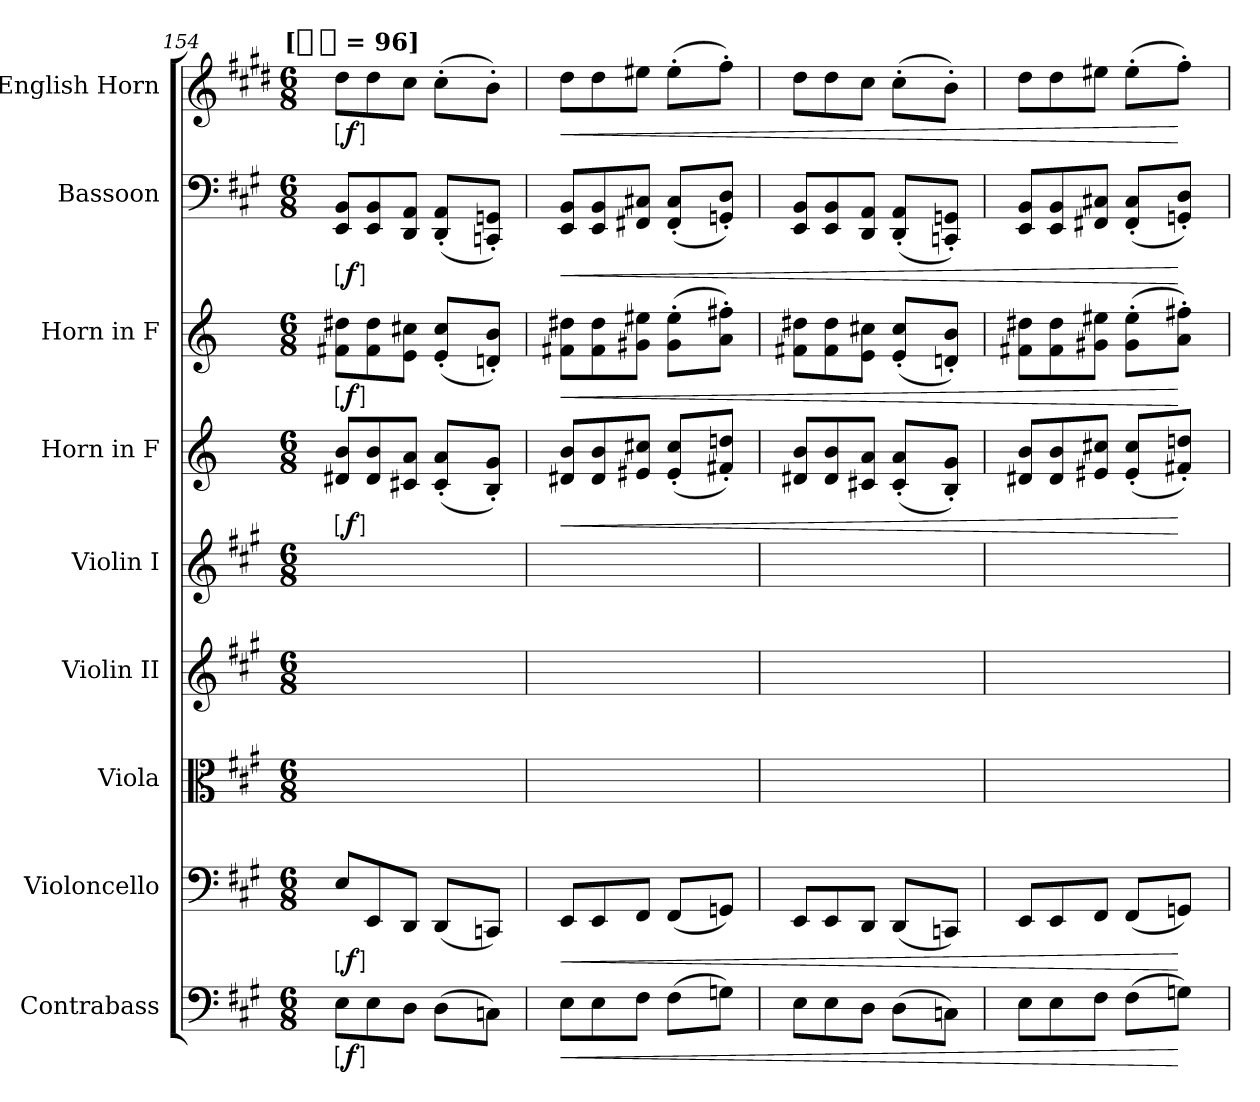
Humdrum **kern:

**kern	**dynam	**kern	**dynam	**kern	**kern	**kern	**kern	**dynam	**kern	**dynam	**kern	**dynam	**kern	**dynam
*part9	*part9	*part8	*part8	*part7	*part6	*part5	*part4	*part4	*part3	*part3	*part2	*part2	*part1	*part1
*staff9	*staff9	*staff8	*staff8	*staff7	*staff6	*staff5	*staff4	*staff4	*staff3	*staff3	*staff2	*staff2	*staff1	*staff1
*I"Contrabass	*	*I"Violoncello	*	*I"Viola	*I"Violin II	*I"Violin I	*I"Horn in F	*	*I"Horn in F	*	*I"Bassoon	*	*I"English Horn	*
*I'Cb.	*	*I'Vc.	*	*I'Vla.	*I'Vln. II	*I'Vln. I	*I'Hn.	*	*I'Hn.	*	*I'Bsn.	*	*I'Eng. Hn.	*
*clefF4	*	*clefF4	*	*clefC3	*clefG2	*clefG2	*clefG2	*	*clefG2	*	*clefF4	*	*clefG2	*
*ITrd7c12	*	*	*	*	*	*	*ITrd4c7	*	*ITrd4c7	*	*	*	*ITrd4c7	*
*k[f#c#g#]	*	*k[f#c#g#]	*	*k[f#c#g#]	*k[f#c#g#]	*k[f#c#g#]	*k[b-]	*	*k[b-]	*	*k[f#c#g#]	*	*k[f#c#g#]	*
*A:	*	*A:	*	*A:	*A:	*A:	*F:	*	*F:	*	*A:	*	*A:	*
!!LO:TX:omd:t=[[quarter-dot] = 96]
*M6/8	*	*M6/8	*	*M6/8	*M6/8	*M6/8	*M6/8	*	*M6/8	*	*M6/8	*	*M6/8	*
*MM144	*	*MM144	*	*MM144	*MM144	*MM144	*MM144	*	*MM144	*	*MM144	*	*MM144	*
=154	=154	=154	=154	=154	=154	=154	=154	=154	=154	=154	=154	=154	=154	=154
!	!LO:DY:ed=brack	!	!LO:DY:ed=brack	!	!	!	!	!LO:DY:ed=brack	!	!LO:DY:ed=brack	!	!LO:DY:ed=brack	!	!LO:DY:ed=brack
8EEL	f	8EL	f	4ryy	4ryy	4ryy	8G#X 8eL	f	8Bn\ 8g#X\L	f	8EE 8BBL	f	8g#L	f
8EE	.	8EE	.	.	.	.	8G# 8e	.	8B 8g#	.	8EE 8BB	.	8g#	.
8DDJ	.	8DDJ	.	4ryy	4ryy	4ryy	8F#X 8dJ	.	8A 8f#XJ	.	8DD 8AAJ	.	8f#J	.
*Xtuplet	*	*Xtuplet	*	*	*	*	*Xtuplet	*	*Xtuplet	*	*Xtuplet	*	*Xtuplet	*
(16%3DD\L	.	(16%3DDL	.	.	.	.	(16%3F#' 16%3d'L	.	(16%3A' 16%3f#'L	.	(16%3DD' 16%3AA'L	.	(16%3f#'L	.
.	.	.	.	4ryy	4ryy	4ryy	.	.	.	.	.	.	.	.
16%3CCnJ)	.	16%3CCnJ)	.	.	.	.	16%3E' 16%3c'J)	.	16%3Gn' 16%3e'J)	.	16%3CCn' 16%3GGn'J)	.	16%3e'J)	.
=155	=155	=155	=155	=155	=155	=155	=155	=155	=155	=155	=155	=155	=155	=155
!	!LO:HP:b	!	!LO:HP:b	!	!	!	!	!LO:HP:b	!	!LO:HP:b	!	!LO:HP:b	!	!LO:HP:b
8EEL	<	8EEL	<	4ryy	4ryy	4ryy	8G#X 8eL	<	8Bn\ 8g#X\L	<	8EE 8BBL	<	8g#L	<
8EE	.	8EE	.	.	.	.	8G# 8e	.	8B 8g#	.	8EE 8BB	.	8g#	.
8FF#J	.	8FF#J	.	4ryy	4ryy	4ryy	8A#X 8f#XJ	.	8c#X 8a#XJ	.	8FF#X 8C#XJ	.	8a#XJ	.
(16%3FF#L	.	(16%3FF#L	.	.	.	.	(16%3A#' 16%3f#'L	.	(16%3c#' 16%3a#'L	.	(16%3FF#' 16%3C#'L	.	(16%3a#'L	.
.	.	.	.	4ryy	4ryy	4ryy	.	.	.	.	.	.	.	.
16%3GGnJ)	.	16%3GGnJ)	.	.	.	.	16%3Bn' 16%3gn'J)	.	16%3d' 16%3bn'J)	.	16%3GGn' 16%3D'J)	.	16%3b'J)	.
=156	=156	=156	=156	=156	=156	=156	=156	=156	=156	=156	=156	=156	=156	=156
8EEL	.	8EEL	.	4ryy	4ryy	4ryy	8G#X 8eL	.	8Bn\ 8g#X\L	.	8EE 8BBL	.	8g#L	.
8EE	.	8EE	.	.	.	.	8G# 8e	.	8B 8g#	.	8EE 8BB	.	8g#	.
8DDJ	.	8DDJ	.	4ryy	4ryy	4ryy	8F#X 8dJ	.	8A 8f#XJ	.	8DD 8AAJ	.	8f#J	.
(16%3DD\L	.	(16%3DDL	.	.	.	.	(16%3F#' 16%3d'L	.	(16%3A' 16%3f#'L	.	(16%3DD' 16%3AA'L	.	(16%3f#'L	.
.	.	.	.	4ryy	4ryy	4ryy	.	.	.	.	.	.	.	.
16%3CCnJ)	.	16%3CCnJ)	.	.	.	.	16%3E' 16%3c'J)	.	16%3Gn' 16%3e'J)	.	16%3CCn' 16%3GGn'J)	.	16%3e'J)	.
=157	=157	=157	=157	=157	=157	=157	=157	=157	=157	=157	=157	=157	=157	=157
8EEL	.	8EEL	.	4ryy	4ryy	4ryy	8G#X 8eL	.	8Bn\ 8g#X\L	.	8EE 8BBL	.	8g#L	.
8EE	.	8EE	.	.	.	.	8G# 8e	.	8B 8g#	.	8EE 8BB	.	8g#	.
8FF#J	.	8FF#J	.	4ryy	4ryy	4ryy	8A#X 8f#XJ	.	8c#X 8a#XJ	.	8FF#X 8C#XJ	.	8a#XJ	.
(16%3FF#L	.	(16%3FF#L	.	.	.	.	(16%3A#' 16%3f#'L	.	(16%3c#' 16%3a#'L	.	(16%3FF#' 16%3C#'L	.	(16%3a#'L	.
.	.	.	.	8ryy	8ryy	8ryy	.	.	.	.	.	.	.	.
16%3GGnJ)	[	16%3GGnJ)	[	.	.	.	16%3Bn' 16%3gn'J)	[	16%3d' 16%3bn'J)	[	16%3GGn' 16%3D'J)	[	16%3b'J)	[
.	.	.	.	8ryy	8ryy	8ryy	.	.	.	.	.	.	.	.
=	=	=	=	=	=	=	=	=	=	=	=	=	=	=
*-	*-	*-	*-	*-	*-	*-	*-	*-	*-	*-	*-	*-	*-	*-
